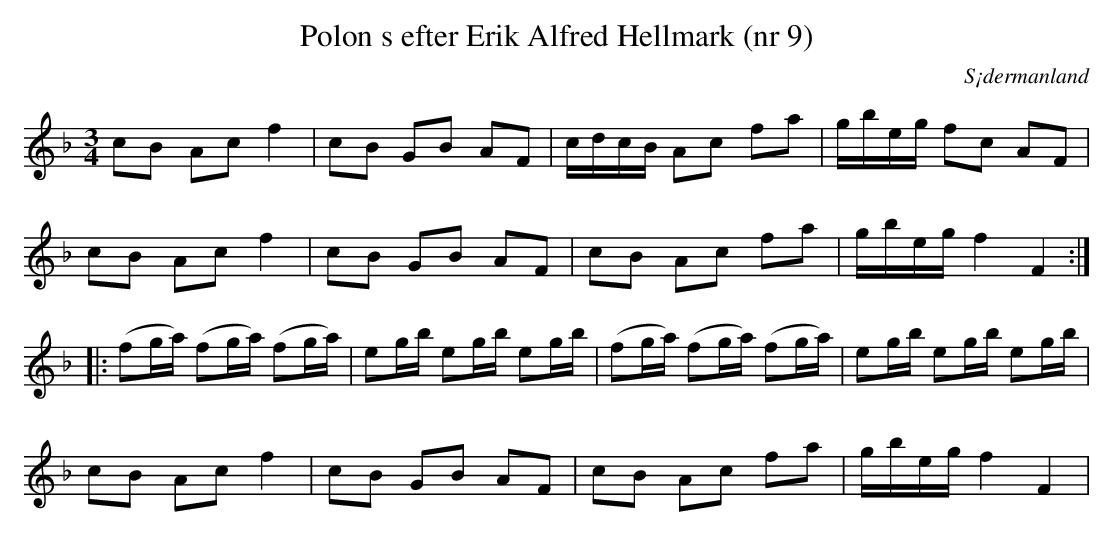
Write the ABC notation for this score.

X:1
T: Polon s efter Erik Alfred Hellmark (nr 9)
O: S¡dermanland
M: 3/4
L: 1/16
K: F
c2B2 A2c2 f4 | c2B2 G2B2 A2F2 | cdcB A2c2 f2a2 | gbeg f2c2 A2F2 |
c2B2 A2c2 f4 | c2B2 G2B2 A2F2 | c2B2 A2c2 f2a2 | gbeg f4 F4 ::
(f2ga) (f2ga) (f2ga) | e2gb e2gb e2gb | (f2ga) (f2ga) (f2ga) | e2gb e2gb e2gb |
c2B2 A2c2 f4 | c2B2 G2B2 A2F2 | c2B2 A2c2 f2a2 | gbeg f4 F4 |
